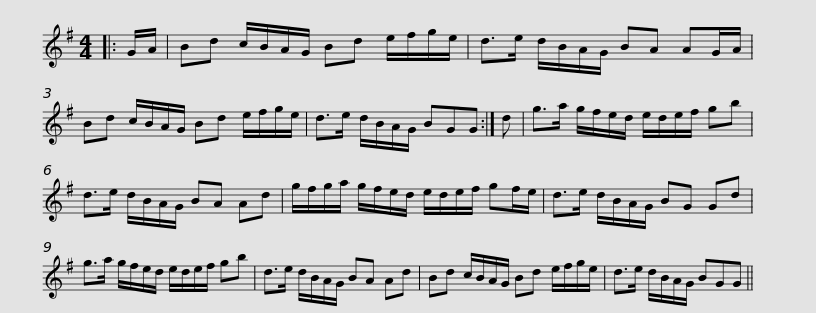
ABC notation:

X:1
L:1/8
M:4/4
I:linebreak $
K:G
V:1 treble
V:1
|: G/A/ | Bd c/B/A/G/ Bd e/f/g/e/ | d>e d/B/A/G/ BA AG/A/ | Bd c/B/A/G/ Bd e/f/g/e/ |$ d>e d/B/A/G/ BGG :| %5
 d | g>a g/f/e/d/ e/d/e/f/ gb | d>e d/B/A/G/ BA Ad |$ g/f/g/a/ g/f/e/d/ e/d/e/f/ gf/e/ | d>e d/B/A/G/ BG Gd | %10
 g>a g/f/e/d/ e/d/e/f/ gb |$ d>e d/B/A/G/ BA Ad | Bd c/B/A/G/ Bd e/f/g/e/ | d>e d/B/A/G/ BGG || %14
